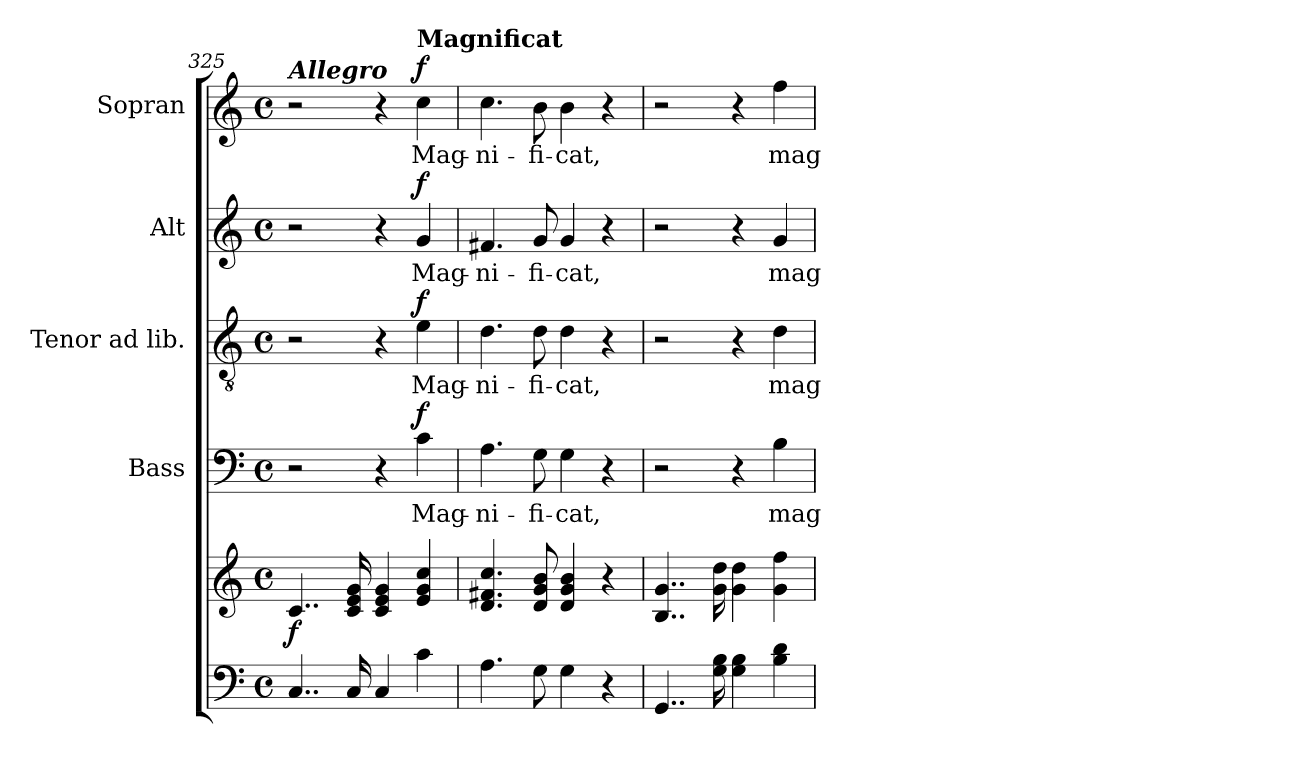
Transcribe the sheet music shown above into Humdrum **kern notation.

**kern	**kern	**dynam	**kern	**text	**dynam	**kern	**text	**dynam	**kern	**text	**dynam	**kern	**text	**dynam
*part5	*part5	*part5	*part4	*part4	*part4	*part3	*part3	*part3	*part2	*part2	*part2	*part1	*part1	*part1
*staff6	*staff5	*staff5/6	*staff4	*staff4	*staff4	*staff3	*staff3	*staff3	*staff2	*staff2	*staff2	*staff1	*staff1	*staff1
*	*	*	*I"Bass	*	*	*I"Tenor ad lib.	*	*	*I"Alt	*	*	*I"Sopran	*	*
*	*	*	*I'B.	*	*	*I'T.	*	*	*I'A.	*	*	*I'S.	*	*
!!LO:LB:g=z
*clefF4	*clefG2	*	*clefF4	*	*	*clefGv2	*	*	*clefG2	*	*	*clefG2	*	*
*k[]	*k[]	*	*k[]	*	*	*k[]	*	*	*k[]	*	*	*k[]	*	*
*C:	*C:	*	*C:	*	*	*C:	*	*	*C:	*	*	*C:	*	*
*M4/4	*M4/4	*	*M4/4	*	*	*M4/4	*	*	*M4/4	*	*	*M4/4	*	*
*met(c)	*met(c)	*	*met(c)	*	*	*met(c)	*	*	*met(c)	*	*	*met(c)	*	*
=325	=325	=325	=325	=325	=325	=325	=325	=325	=325	=325	=325	=325	=325	=325
!	!	!	!	!	!	!	!	!	!	!	!	!LO:TX:a:Bi:t=Allegro	!	!
!	!	!LO:DY:b	!	!	!	!	!	!	!	!	!	!	!	!
4..C/	4..c/	f	2r	.	.	2r	.	.	2r	.	.	2r	.	.
16C/	16c/ 16e/ 16g/	.	.	.	.	.	.	.	.	.	.	.	.	.
4C/	4c/ 4e/ 4g/	.	4r	.	.	4r	.	.	4r	.	.	4r	.	.
!	!	!	!	!	!	!	!	!	!	!	!	!LO:TX:a:B:t=Magnificat	!	!
!	!	!	!	!LO:LY:b	!LO:DY:a	!	!LO:LY:b	!LO:DY:a	!	!LO:LY:b	!LO:DY:a	!	!LO:LY:b	!LO:DY:a
4c\	4e/ 4g/ 4cc/	.	4c\	Mag-	f	4e\	Mag-	f	4g/	Mag-	f	4cc\	Mag-	f
=326	=326	=326	=326	=326	=326	=326	=326	=326	=326	=326	=326	=326	=326	=326
!	!	!	!	!LO:LY:b	!	!	!LO:LY:b	!	!	!LO:LY:b	!	!	!LO:LY:b	!
4.A\	4.d/ 4.f#X/ 4.cc/	.	4.A\	-ni-	.	4.d\	-ni-	.	4.f#X/	-ni-	.	4.cc\	-ni-	.
!	!	!	!	!LO:LY:b	!	!	!LO:LY:b	!	!	!LO:LY:b	!	!	!LO:LY:b	!
8G\	8d/ 8g/ 8b/	.	8G\	-fi-	.	8d\	-fi-	.	8g/	-fi-	.	8b\	-fi-	.
!	!	!	!	!LO:LY:b	!	!	!LO:LY:b	!	!	!LO:LY:b	!	!	!LO:LY:b	!
4G\	4d/ 4g/ 4b/	.	4G\	-cat,	.	4d\	-cat,	.	4g/	-cat,	.	4b\	-cat,	.
4r	4r	.	4r	.	.	4r	.	.	4r	.	.	4r	.	.
=327	=327	=327	=327	=327	=327	=327	=327	=327	=327	=327	=327	=327	=327	=327
4..GG/	4..B/ 4..g/	.	2r	.	.	2r	.	.	2r	.	.	2r	.	.
16G\ 16B\	16g\ 16dd\	.	.	.	.	.	.	.	.	.	.	.	.	.
4G\ 4B\	4g\ 4dd\	.	4r	.	.	4r	.	.	4r	.	.	4r	.	.
!	!	!	!	!LO:LY:b	!	!	!LO:LY:b	!	!	!LO:LY:b	!	!	!LO:LY:b	!
4B\ 4d\	4g\ 4ff\	.	4B\	mag-	.	4d\	mag-	.	4g/	mag-	.	4ff\	mag-	.
=	=	=	=	=	=	=	=	=	=	=	=	=	=	=
*-	*-	*-	*-	*-	*-	*-	*-	*-	*-	*-	*-	*-	*-	*-
